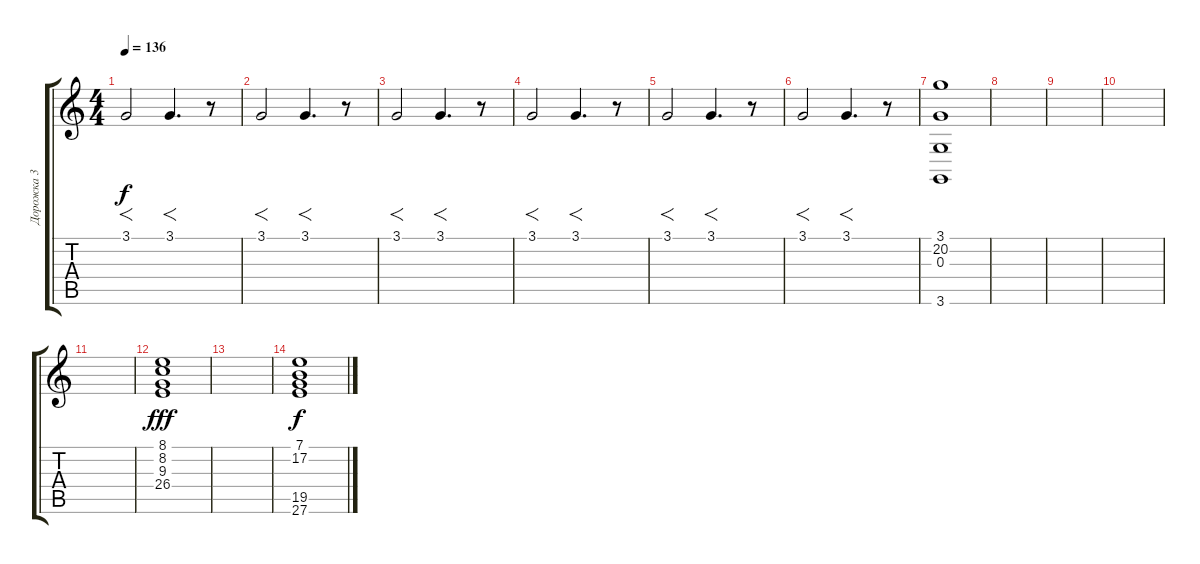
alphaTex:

\track ("Дорожка 3" "Дорожка 3") {instrument pad3polysynth}
\staff {score tabs}
\tuning (E4 B3 G3 D3 A2 E2) {hide}
\ts (4 4)
\tempo 136
\clef g2
\ks c
3.1.2{f dy f} 3.1.4{f d} r.8 |
3.1.2{f} 3.1.4{f d} r.8 |
3.1.2{f} 3.1.4{f d} r.8 |
3.1.2{f} 3.1.4{f d} r.8 |
3.1.2{f} 3.1.4{f d} r.8 |
3.1.2{f} 3.1.4{f d} r.8 |
(3.1 20.2 0.3 3.6).1{volume 16 instrument reversecymbal} |
|
|
|
|
(8.1 8.2 9.3 26.4).1{dy fff volume 16 instrument pad4choir} |
|
(7.1 17.2 19.5 27.6).1{dy f}
